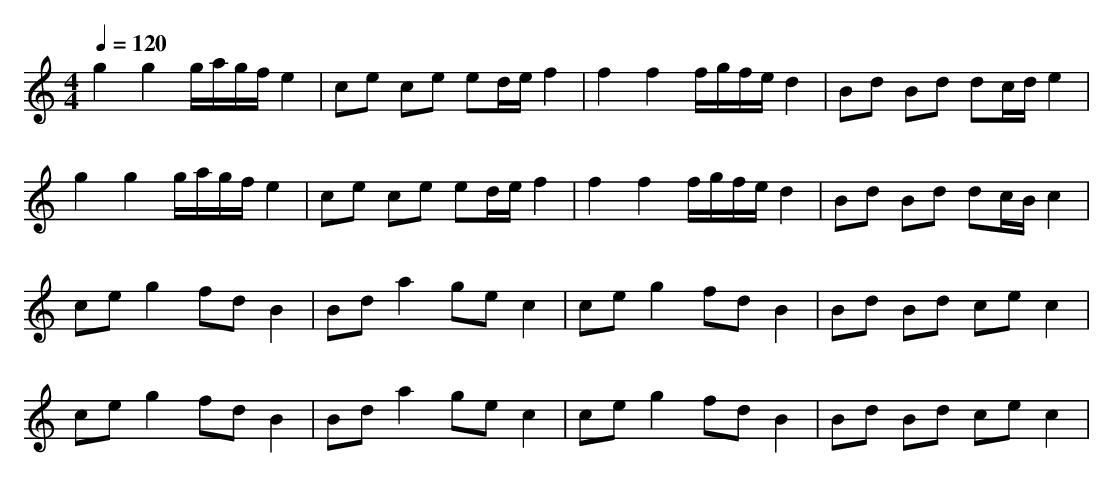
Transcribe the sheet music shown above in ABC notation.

X:1
T:
M: 4/4
L: 1/8
Q:1/4=120
K:C % 0 sharps
g2 g2 g/2a/2g/2f/2 e2|ce ce ed/2e/2 f2|f2 f2 f/2g/2f/2e/2 d2|Bd Bd dc/2d/2 e2|
g2 g2 g/2a/2g/2f/2 e2|ce ce ed/2e/2 f2|f2 f2 f/2g/2f/2e/2 d2|Bd Bd dc/2B/2 c2|
ce g2 fd B2|Bd a2 ge c2|ce g2 fd B2|Bd Bd ce c2|
ce g2 fd B2|Bd a2 ge c2|ce g2 fd B2|Bd Bd ce c2|
